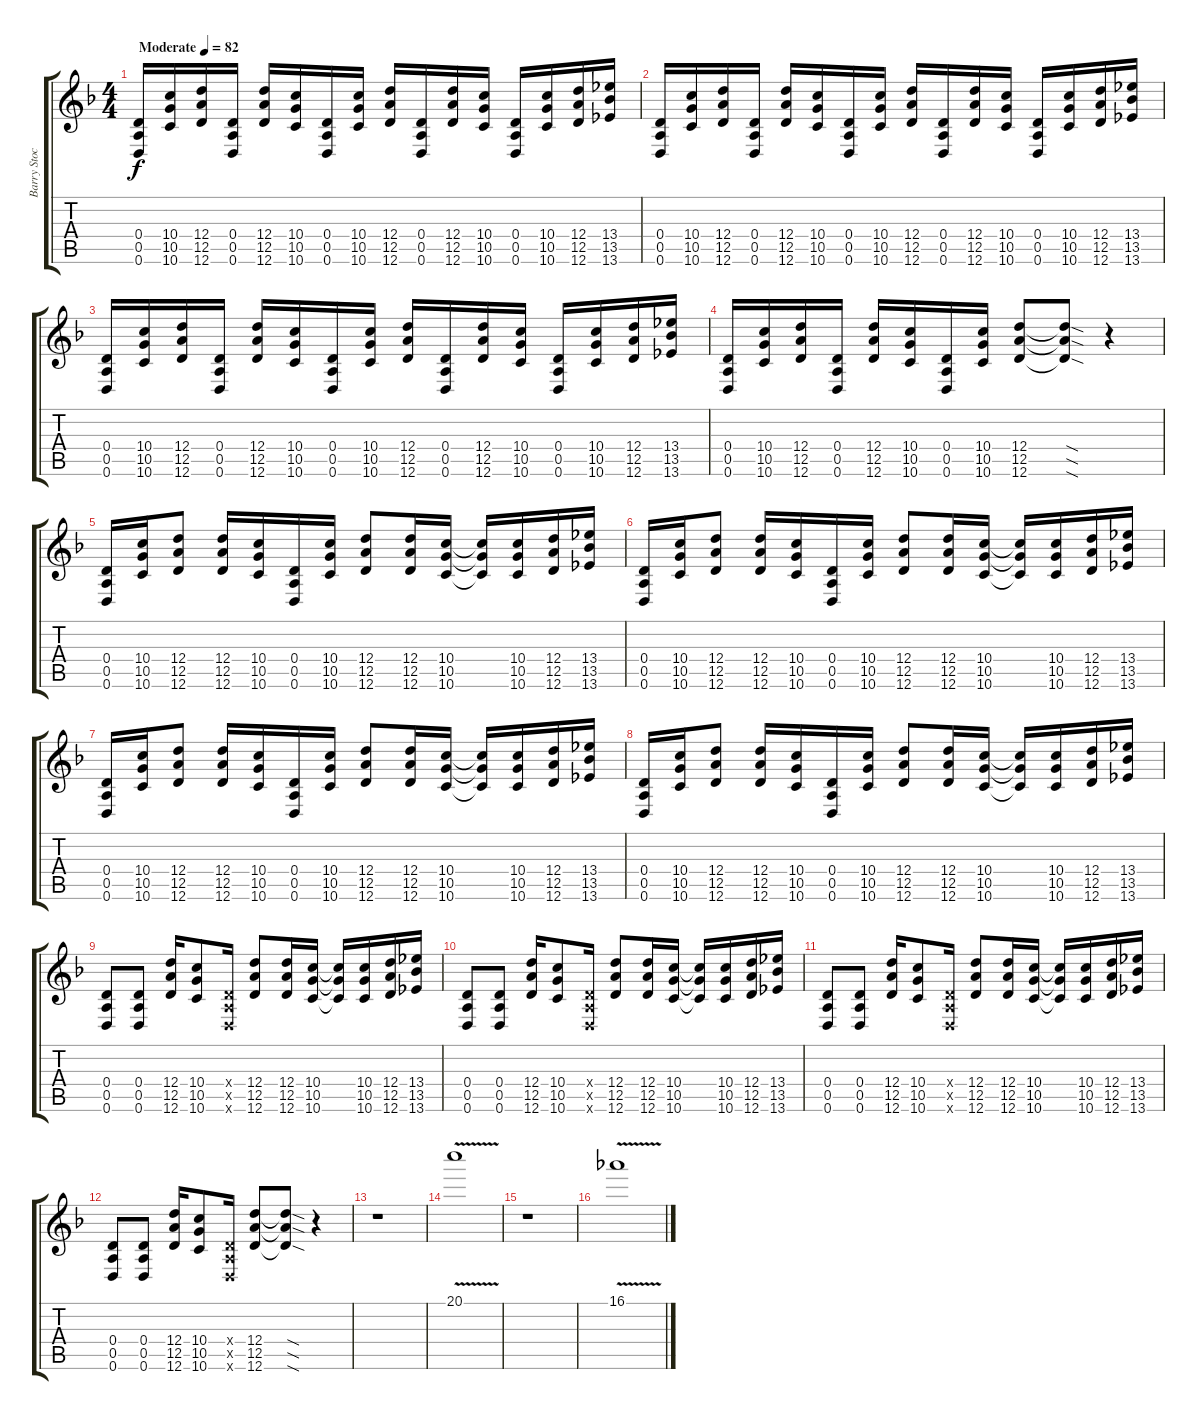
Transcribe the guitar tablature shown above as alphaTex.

\track ("Barry Stock" "Barry Stoc") {instrument distortionguitar}
\staff {score tabs}
\tuning (E4 B3 G3 D3 A2 D2) {hide}
\ts (4 4)
\tempo (82 "Moderate")
\clef g2
\ks f
(0.4 0.5 0.6).16{dy f instrument distortionguitar} (10.4 10.5 10.6).16 (12.4 12.5 12.6).16 (0.4 0.5 0.6).16 (12.4 12.5 12.6).16 (10.4 10.5 10.6).16 (0.4 0.5 0.6).16 (10.4 10.5 10.6).16 (12.4 12.5 12.6).16 (0.4 0.5 0.6).16 (12.4 12.5 12.6).16 (10.4 10.5 10.6).16 (0.4 0.5 0.6).16 (10.4 10.5 10.6).16 (12.4 12.5 12.6).16 (13.4 13.5 13.6).16 |
(0.4 0.5 0.6).16 (10.4 10.5 10.6).16 (12.4 12.5 12.6).16 (0.4 0.5 0.6).16 (12.4 12.5 12.6).16 (10.4 10.5 10.6).16 (0.4 0.5 0.6).16 (10.4 10.5 10.6).16 (12.4 12.5 12.6).16 (0.4 0.5 0.6).16 (12.4 12.5 12.6).16 (10.4 10.5 10.6).16 (0.4 0.5 0.6).16 (10.4 10.5 10.6).16 (12.4 12.5 12.6).16 (13.4 13.5 13.6).16 |
(0.4 0.5 0.6).16 (10.4 10.5 10.6).16 (12.4 12.5 12.6).16 (0.4 0.5 0.6).16 (12.4 12.5 12.6).16 (10.4 10.5 10.6).16 (0.4 0.5 0.6).16 (10.4 10.5 10.6).16 (12.4 12.5 12.6).16 (0.4 0.5 0.6).16 (12.4 12.5 12.6).16 (10.4 10.5 10.6).16 (0.4 0.5 0.6).16 (10.4 10.5 10.6).16 (12.4 12.5 12.6).16 (13.4 13.5 13.6).16 |
(0.4 0.5 0.6).16 (10.4 10.5 10.6).16 (12.4 12.5 12.6).16 (0.4 0.5 0.6).16 (12.4 12.5 12.6).16 (10.4 10.5 10.6).16 (0.4 0.5 0.6).16 (10.4 10.5 10.6).16 (12.4 12.5 12.6).8 (12.4{sod t} 12.5{sod t} 12.6{sod t}).8 r.4 |
(0.4 0.5 0.6).16 (10.4 10.5 10.6).16 (12.4 12.5 12.6).8 (12.4 12.5 12.6).16 (10.4 10.5 10.6).16 (0.4 0.5 0.6).16 (10.4 10.5 10.6).16 (12.4 12.5 12.6).8 (12.4 12.5 12.6).16 (10.4 10.5 10.6).16 (10.4{t} 10.5{t} 10.6{t}).16 (10.4 10.5 10.6).16 (12.4 12.5 12.6).16 (13.4 13.5 13.6).16 |
(0.4 0.5 0.6).16 (10.4 10.5 10.6).16 (12.4 12.5 12.6).8 (12.4 12.5 12.6).16 (10.4 10.5 10.6).16 (0.4 0.5 0.6).16 (10.4 10.5 10.6).16 (12.4 12.5 12.6).8 (12.4 12.5 12.6).16 (10.4 10.5 10.6).16 (10.4{t} 10.5{t} 10.6{t}).16 (10.4 10.5 10.6).16 (12.4 12.5 12.6).16 (13.4 13.5 13.6).16 |
(0.4 0.5 0.6).16 (10.4 10.5 10.6).16 (12.4 12.5 12.6).8 (12.4 12.5 12.6).16 (10.4 10.5 10.6).16 (0.4 0.5 0.6).16 (10.4 10.5 10.6).16 (12.4 12.5 12.6).8 (12.4 12.5 12.6).16 (10.4 10.5 10.6).16 (10.4{t} 10.5{t} 10.6{t}).16 (10.4 10.5 10.6).16 (12.4 12.5 12.6).16 (13.4 13.5 13.6).16 |
(0.4 0.5 0.6).16 (10.4 10.5 10.6).16 (12.4 12.5 12.6).8 (12.4 12.5 12.6).16 (10.4 10.5 10.6).16 (0.4 0.5 0.6).16 (10.4 10.5 10.6).16 (12.4 12.5 12.6).8 (12.4 12.5 12.6).16 (10.4 10.5 10.6).16 (10.4{t} 10.5{t} 10.6{t}).16 (10.4 10.5 10.6).16 (12.4 12.5 12.6).16 (13.4 13.5 13.6).16 |
(0.4 0.5 0.6).8 (0.4 0.5 0.6).8 (12.4 12.5 12.6).16 (10.4 10.5 10.6).8 (0.4{x} 0.5{x} 0.6{x}).16 (12.4 12.5 12.6).8 (12.4 12.5 12.6).16 (10.4 10.5 10.6).16 (10.4{t} 10.5{t} 10.6{t}).16 (10.4 10.5 10.6).16 (12.4 12.5 12.6).16 (13.4 13.5 13.6).16 |
(0.4 0.5 0.6).8 (0.4 0.5 0.6).8 (12.4 12.5 12.6).16 (10.4 10.5 10.6).8 (0.4{x} 0.5{x} 0.6{x}).16 (12.4 12.5 12.6).8 (12.4 12.5 12.6).16 (10.4 10.5 10.6).16 (10.4{t} 10.5{t} 10.6{t}).16 (10.4 10.5 10.6).16 (12.4 12.5 12.6).16 (13.4 13.5 13.6).16 |
(0.4 0.5 0.6).8 (0.4 0.5 0.6).8 (12.4 12.5 12.6).16 (10.4 10.5 10.6).8 (0.4{x} 0.5{x} 0.6{x}).16 (12.4 12.5 12.6).8 (12.4 12.5 12.6).16 (10.4 10.5 10.6).16 (10.4{t} 10.5{t} 10.6{t}).16 (10.4 10.5 10.6).16 (12.4 12.5 12.6).16 (13.4 13.5 13.6).16 |
(0.4 0.5 0.6).8 (0.4 0.5 0.6).8 (12.4 12.5 12.6).16 (10.4 10.5 10.6).8 (0.4{x} 0.5{x} 0.6{x}).16 (12.4 12.5 12.6).8 (12.4{sod t} 12.5{sod t} 12.6{sod t}).8 r.4 |
r.1 |
20.1{v}.1 |
r.1 |
16.1{v}.1
